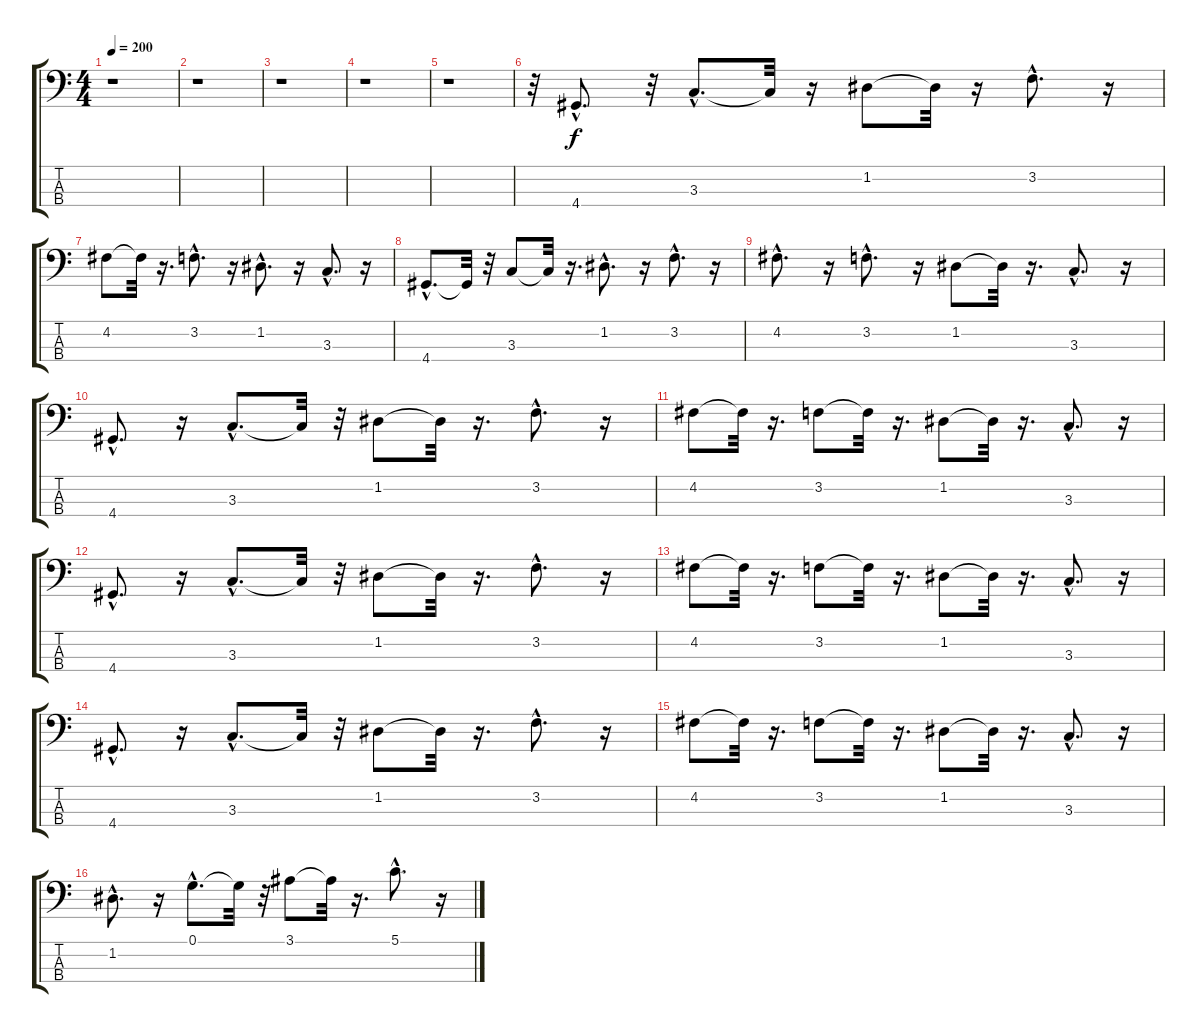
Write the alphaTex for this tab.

\track "" {instrument electricbasspick}
\staff {score tabs}
\tuning (G2 D2 A1 E1) {hide}
\ts (4 4)
\tempo 200
\clef f4
\ks c
r.1{dy f instrument electricbasspick} |
r.1 |
r.1 |
r.1 |
r.1 |
r.32 4.4{hac}.8{d} r.32 3.3{hac}.8{d} 3.3{t}.32 r.16 1.2.8 1.2{t}.32 r.16 3.2{hac}.8{d} r.16 |
4.2.8 4.2{t}.32 r.16{d} 3.2{hac}.8{d} r.16 1.2{hac}.8{d} r.16 3.3{hac}.8{d} r.16 |
4.4{hac}.8{d} 4.4{t}.32 r.32 3.3.8 3.3{t}.32 r.16{d} 1.2{hac}.8{d} r.16 3.2{hac}.8{d} r.16 |
4.2{hac}.8{d} r.16 3.2{hac}.8{d} r.16 1.2.8 1.2{t}.32 r.16{d} 3.3{hac}.8{d} r.16 |
4.4{hac}.8{d} r.16 3.3{hac}.8{d} 3.3{t}.32 r.32 1.2.8 1.2{t}.32 r.16{d} 3.2{hac}.8{d} r.16 |
4.2.8 4.2{t}.32 r.16{d} 3.2.8 3.2{t}.32 r.16{d} 1.2.8 1.2{t}.32 r.16{d} 3.3{hac}.8{d} r.16 |
4.4{hac}.8{d} r.16 3.3{hac}.8{d} 3.3{t}.32 r.32 1.2.8 1.2{t}.32 r.16{d} 3.2{hac}.8{d} r.16 |
4.2.8 4.2{t}.32 r.16{d} 3.2.8 3.2{t}.32 r.16{d} 1.2.8 1.2{t}.32 r.16{d} 3.3{hac}.8{d} r.16 |
4.4{hac}.8{d} r.16 3.3{hac}.8{d} 3.3{t}.32 r.32 1.2.8 1.2{t}.32 r.16{d} 3.2{hac}.8{d} r.16 |
4.2.8 4.2{t}.32 r.16{d} 3.2.8 3.2{t}.32 r.16{d} 1.2.8 1.2{t}.32 r.16{d} 3.3{hac}.8{d} r.16 |
1.2{hac}.8{d} r.16 0.1{hac}.8{d} 0.1{t}.32 r.32 3.1.8 3.1{t}.32 r.16{d} 5.1{hac}.8{d} r.16
